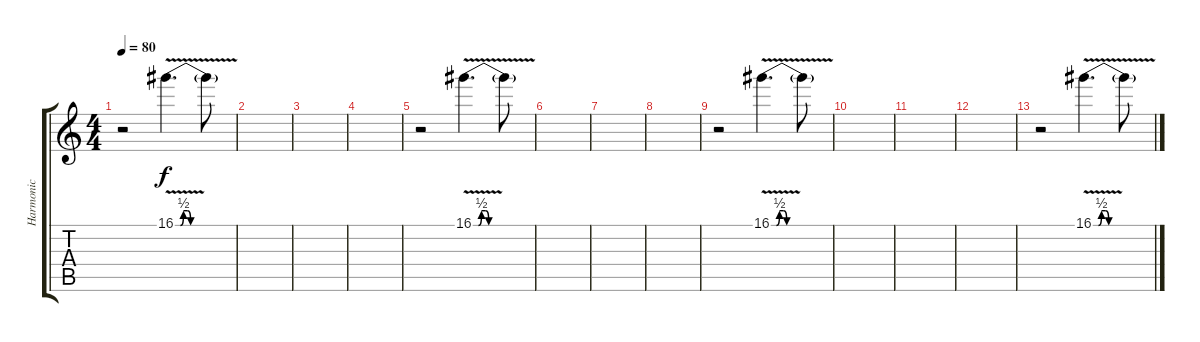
\track ("Harmonic" "Harmonic") {instrument distortionguitar}
\staff {score tabs}
\tuning (E4 B3 G3 D3 A2 E2) {hide}
\ts (4 4)
\tempo 80
\clef g2
\ks c
r.2{dy f} 16.1{be (custom 0 0 5 0 8 2 12 2 15 0 20 0 25 0 60 0) v}.4{d} 16.1{t}.8{volume 0} |
|
|
|
r.2 16.1{be (custom 0 0 5 0 8 2 12 2 15 0 20 0 25 0 60 0) v}.4{d} 16.1{t}.8{volume 0} |
|
|
|
r.2 16.1{be (custom 0 0 5 0 8 2 12 2 15 0 20 0 25 0 60 0) v}.4{d} 16.1{t}.8{volume 0} |
|
|
|
r.2 16.1{be (custom 0 0 5 0 8 2 12 2 15 0 20 0 25 0 60 0) v}.4{d} 16.1{t}.8{volume 0}
